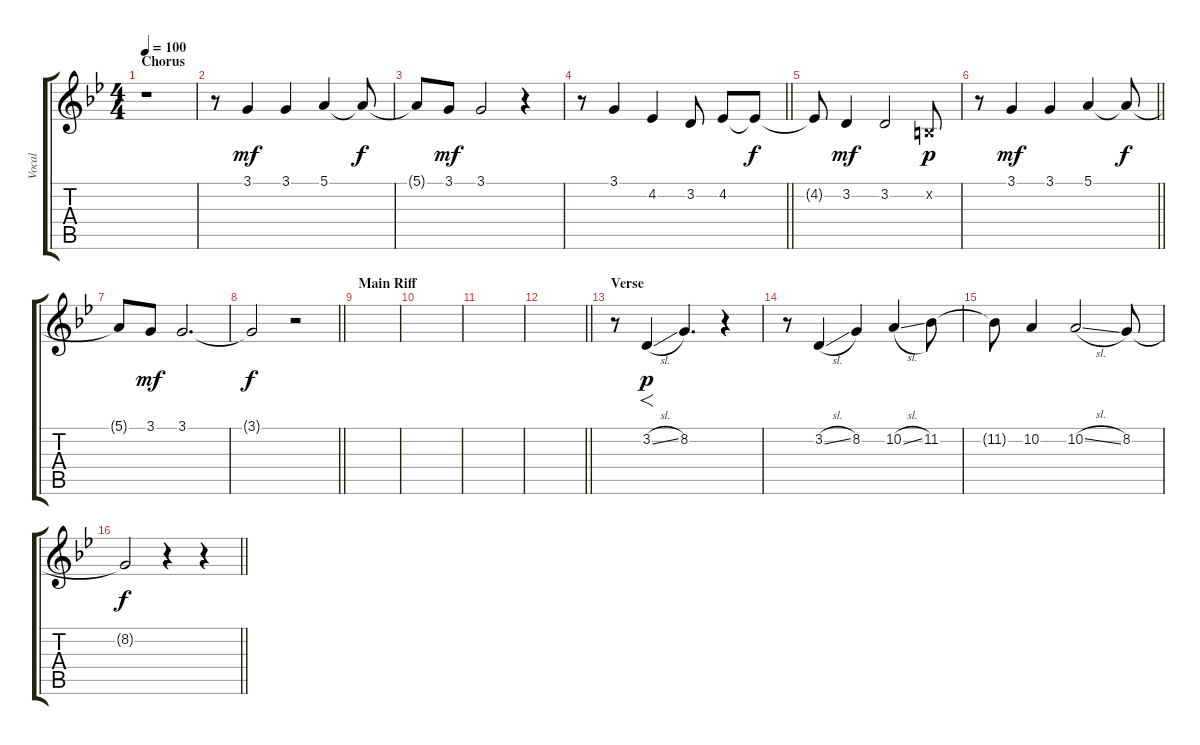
\track ("Vocal" "Vocal") {instrument flute}
\staff {score tabs}
\tuning (E4 B3 G3 D3 A2 E2) {hide}
\ts (4 4)
\section ("" "Chorus")
\tempo 100
\clef g2
\ks gminor
r.1{dy f} |
r.8 3.1.4{dy mf} 3.1.4 5.1.4 5.1{t}.8{dy f} |
5.1{t}.8 3.1.8{dy mf} 3.1.2 r.4 |
\barLineRight lightlight
r.8 3.1.4 4.2.4 3.2.8 4.2.8 4.2{t}.8{dy f} |
\section ("" "")
4.2{t}.8 3.2.4{dy mf} 3.2.2 0.2{x}.8{dy p} |
\barLineRight lightlight
r.8 3.1.4{dy mf} 3.1.4 5.1.4 5.1{t}.8{dy f} |
5.1{t}.8 3.1.8{dy mf} 3.1.2{d} |
\barLineRight lightlight
3.1{t}.2{dy f} r.2 |
\section ("" "Main Riff")
|
|
|
\barLineRight lightlight
|
\section ("" "Verse")
r.8 3.2{sl}.4{f dy p} 8.2.4{d} r.4 |
r.8 3.2{sl}.4 8.2.4 10.2{sl}.4 11.2.8 |
11.2{t}.8 10.2.4 10.2{sl}.2 8.2.8 |
\barLineRight lightlight
8.2{t}.2{dy f} r.4 r.4
